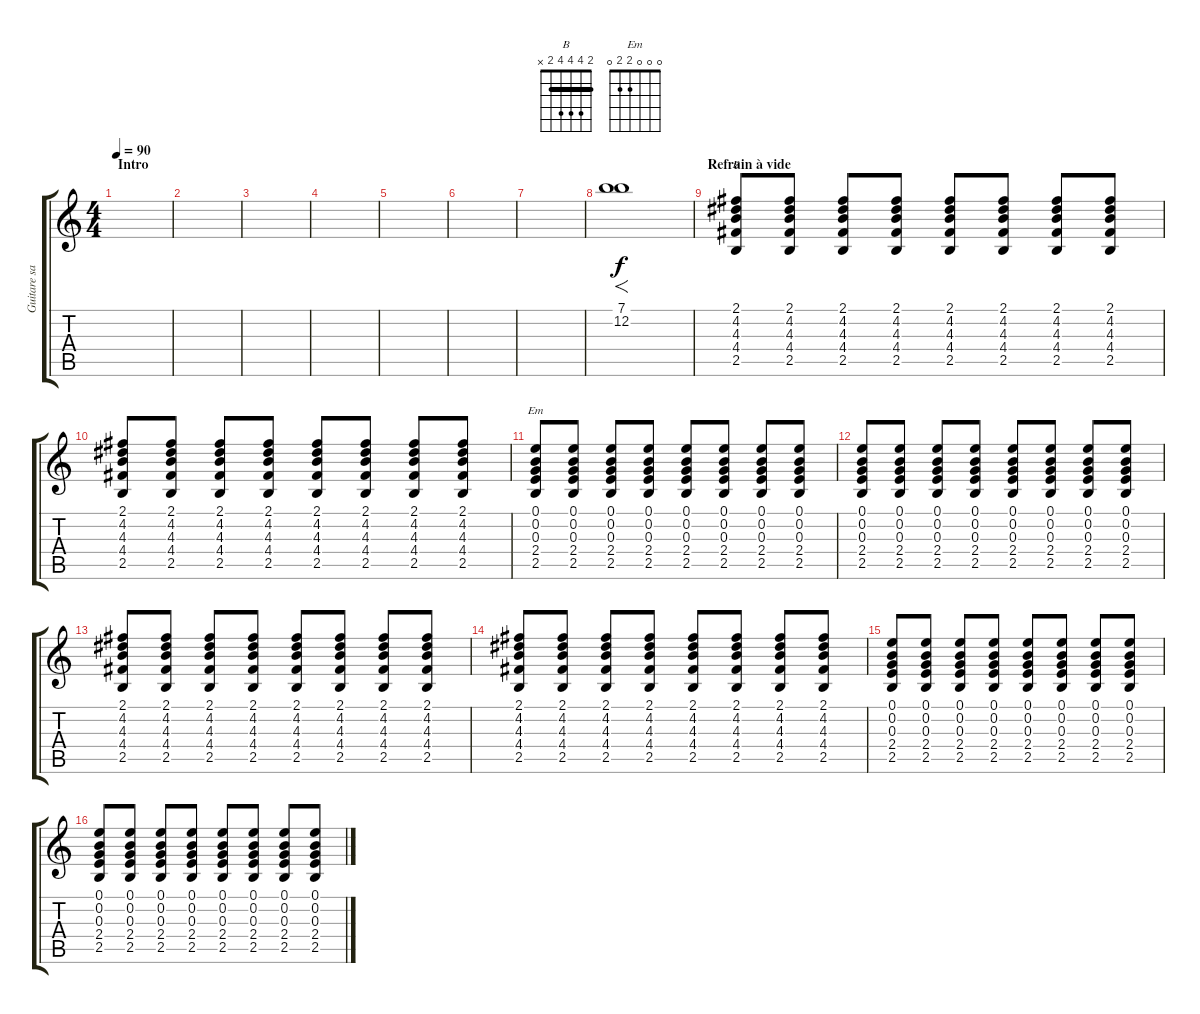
\track ("Guitare saturée" "Guitare sa") {instrument overdrivenguitar}
\staff {score tabs}
\tuning (E4 B3 G3 D3 A2 E2) {hide}
\chord ("B" 2 4 4 4 2 x) {barre 2}
\chord ("Em" 0 0 0 2 2 0)
\ts (4 4)
\section ("" "Intro")
\tempo 90
\clef g2
\ks c
|
|
|
|
|
|
|
(7.1 12.2).1{f volume 16} |
\section ("" "Refrain à vide")
(2.1 4.2 4.3 4.4 2.5).8{ch "B" dy f volume 13} (2.1 4.2 4.3 4.4 2.5).8 (2.1 4.2 4.3 4.4 2.5).8 (2.1 4.2 4.3 4.4 2.5).8 (2.1 4.2 4.3 4.4 2.5).8 (2.1 4.2 4.3 4.4 2.5).8 (2.1 4.2 4.3 4.4 2.5).8 (2.1 4.2 4.3 4.4 2.5).8 |
(2.1 4.2 4.3 4.4 2.5).8 (2.1 4.2 4.3 4.4 2.5).8 (2.1 4.2 4.3 4.4 2.5).8 (2.1 4.2 4.3 4.4 2.5).8 (2.1 4.2 4.3 4.4 2.5).8 (2.1 4.2 4.3 4.4 2.5).8 (2.1 4.2 4.3 4.4 2.5).8 (2.1 4.2 4.3 4.4 2.5).8 |
(0.1 0.2 0.3 2.4 2.5).8{ch "Em"} (0.1 0.2 0.3 2.4 2.5).8 (0.1 0.2 0.3 2.4 2.5).8 (0.1 0.2 0.3 2.4 2.5).8 (0.1 0.2 0.3 2.4 2.5).8 (0.1 0.2 0.3 2.4 2.5).8 (0.1 0.2 0.3 2.4 2.5).8 (0.1 0.2 0.3 2.4 2.5).8 |
(0.1 0.2 0.3 2.4 2.5).8 (0.1 0.2 0.3 2.4 2.5).8 (0.1 0.2 0.3 2.4 2.5).8 (0.1 0.2 0.3 2.4 2.5).8 (0.1 0.2 0.3 2.4 2.5).8 (0.1 0.2 0.3 2.4 2.5).8 (0.1 0.2 0.3 2.4 2.5).8 (0.1 0.2 0.3 2.4 2.5).8 |
(2.1 4.2 4.3 4.4 2.5).8 (2.1 4.2 4.3 4.4 2.5).8 (2.1 4.2 4.3 4.4 2.5).8 (2.1 4.2 4.3 4.4 2.5).8 (2.1 4.2 4.3 4.4 2.5).8 (2.1 4.2 4.3 4.4 2.5).8 (2.1 4.2 4.3 4.4 2.5).8 (2.1 4.2 4.3 4.4 2.5).8 |
(2.1 4.2 4.3 4.4 2.5).8 (2.1 4.2 4.3 4.4 2.5).8 (2.1 4.2 4.3 4.4 2.5).8 (2.1 4.2 4.3 4.4 2.5).8 (2.1 4.2 4.3 4.4 2.5).8 (2.1 4.2 4.3 4.4 2.5).8 (2.1 4.2 4.3 4.4 2.5).8 (2.1 4.2 4.3 4.4 2.5).8 |
(0.1 0.2 0.3 2.4 2.5).8 (0.1 0.2 0.3 2.4 2.5).8 (0.1 0.2 0.3 2.4 2.5).8 (0.1 0.2 0.3 2.4 2.5).8 (0.1 0.2 0.3 2.4 2.5).8 (0.1 0.2 0.3 2.4 2.5).8 (0.1 0.2 0.3 2.4 2.5).8 (0.1 0.2 0.3 2.4 2.5).8 |
(0.1 0.2 0.3 2.4 2.5).8 (0.1 0.2 0.3 2.4 2.5).8 (0.1 0.2 0.3 2.4 2.5).8 (0.1 0.2 0.3 2.4 2.5).8 (0.1 0.2 0.3 2.4 2.5).8 (0.1 0.2 0.3 2.4 2.5).8 (0.1 0.2 0.3 2.4 2.5).8 (0.1 0.2 0.3 2.4 2.5).8
